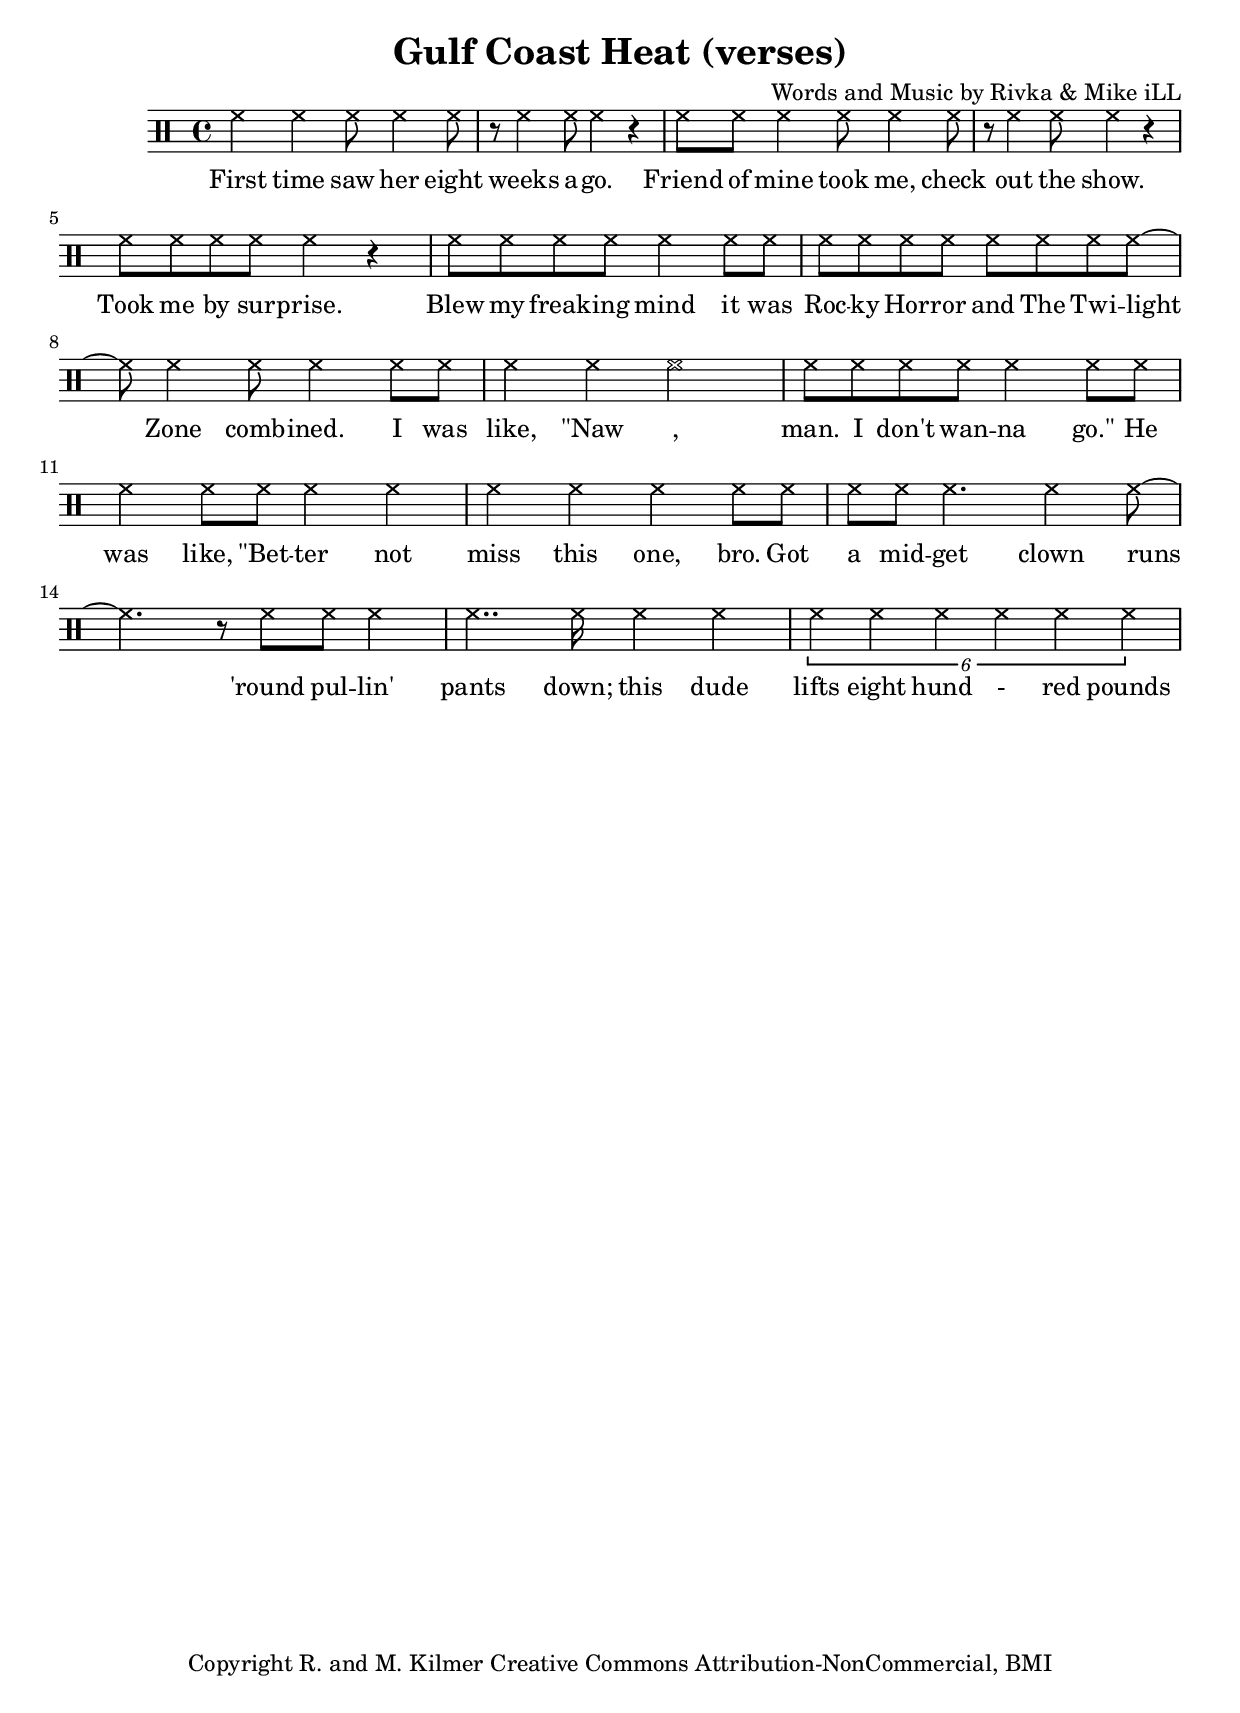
\version "2.19.45"
\paper{ print-page-number = ##f bottom-margin = 0.5\in }

\header {
  title = "Gulf Coast Heat (verses)"
  composer = "Words and Music by Rivka & Mike iLL"
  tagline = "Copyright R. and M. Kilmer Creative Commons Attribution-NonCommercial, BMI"
}


verse = \drummode { 
	hh4 hh hh8 hh4 hh8 | r hh4 hh8 hh4 r | hh8 hh hh4 hh8 hh4 hh8 | r hh4 hh8 hh4 r | % First time... show
	hh8 hh hh hh hh4 r | hh8 hh hh hh hh4 hh8 hh | hh8 hh hh hh hh hh hh hh~ | hh hh4 hh8 hh4 hh8 hh % .... I was
	hh4 hh hh2 | hh8 hh hh hh hh4 hh8 hh | hh4 hh8 hh hh4 hh | hh hh hh  hh8 hh | % like naw man ... got a
	hh8 hh hh4. hh4 hh8~ | hh4. r8 hh8 hh hh4 | hh4.. hh16 hh4 hh | \tuplet 6/4 { hh4 hh hh hh hh hh } | % ... 800 lbs with his teeth
}

words =  \lyricmode {
	First time saw her eight weeks a -- go. Friend of mine took me, check out the show.
	Took me by sur -- prise. Blew my freak -- ing mind it was
    Roc -- ky Hor -- ror and The Twi -- light Zone comb -- ined. I was
    like, "\"Naw", man. I don't wan -- na "go.\"" He was like, "\"Bet" -- ter not miss this one, bro. Got a
    mid -- get clown runs 'round pul -- lin' pants down; this dude lifts eight hund - red pounds with his teeth;
    girl in red span -- dex spins four -- ty hu -- la hoops, ank -- les to neck.
    Thing is frea -- ky dee -- key, thing is wic -- ket wild. It was
    Ring -- ling Broth -- ers do it your -- self style. D I O "style.\""	
}
    	
\score { 
<< 
\new DrumStaff { 
   \new DrumVoice = "words" { \verse } 
} 
\new Lyrics \lyricsto "words" { \words  } 
 >> 
} 